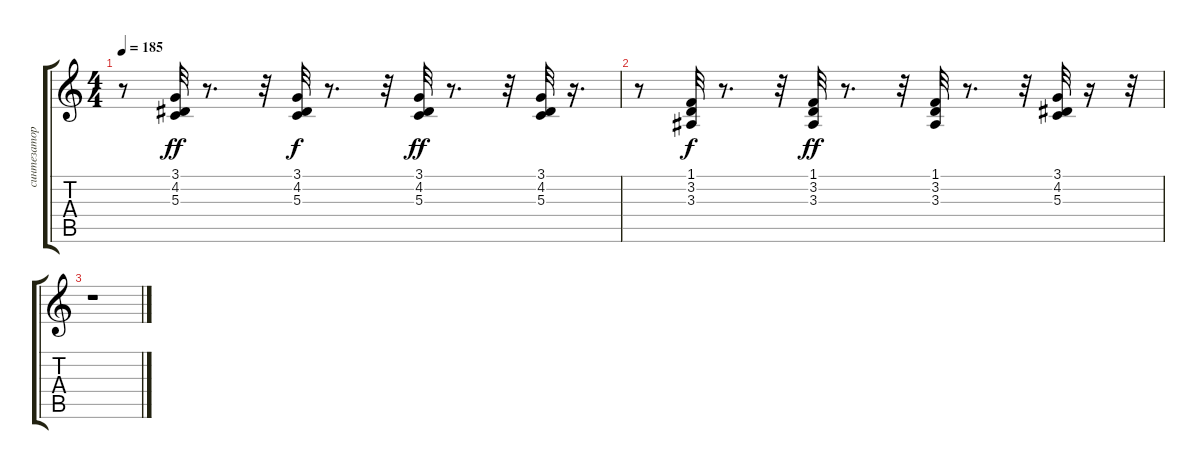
\track ("синтезатор" "синтезатор") {instrument harpsichord}
\staff {score tabs}
\tuning (E4 B3 G3 D3 A2 E2) {hide}
\ts (4 4)
\tempo 185
\clef g2
\ks c
r.8{dy ff} (3.1 4.2 5.3).32 r.8{d} r.32 (3.1 4.2 5.3).32{dy f} r.8{d} r.32 (3.1 4.2 5.3).32{dy ff} r.8{d} r.32 (3.1 4.2 5.3).32 r.16{d} |
r.8 (1.1 3.2 3.3).32{dy f} r.8{d} r.32 (1.1 3.2 3.3).32{dy ff} r.8{d} r.32 (1.1 3.2 3.3).32 r.8{d} r.32 (3.1 4.2 5.3).32 r.16 r.32 |
r.1
